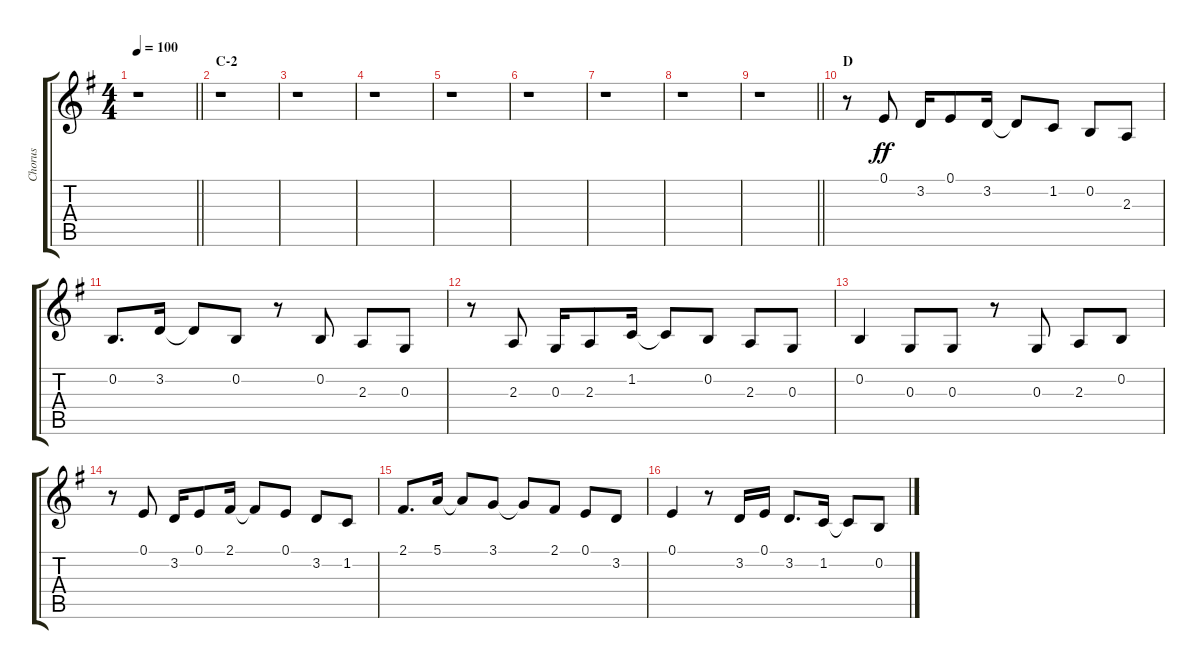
\track ("Chorus" "Chorus") {instrument voiceoohs}
\staff {score tabs}
\tuning (E4 B3 G3 D3 A2 E2) {hide}
\ts (4 4)
\tempo 100
\clef g2
\barLineRight lightlight
\ks g
r.1{dy ff} |
\section ("" "C-2")
r.1 |
r.1 |
r.1 |
r.1 |
r.1 |
r.1 |
r.1 |
\barLineRight lightlight
r.1 |
\section ("" "D")
r.8 0.1.8 3.2.16 0.1.8 3.2.16 3.2{t}.8 1.2.8 0.2.8 2.3.8 |
0.2.8{d} 3.2.16 3.2{t}.8 0.2.8 r.8 0.2.8 2.3.8 0.3.8 |
r.8 2.3.8 0.3.16 2.3.8 1.2.16 1.2{t}.8 0.2.8 2.3.8 0.3.8 |
0.2.4 0.3.8 0.3.8 r.8 0.3.8 2.3.8 0.2.8 |
r.8 0.1.8 3.2.16 0.1.8 2.1.16 2.1{t}.8 0.1.8 3.2.8 1.2.8 |
2.1.8{d} 5.1.16 5.1{t}.8 3.1.8 3.1{t}.8 2.1.8 0.1.8 3.2.8 |
0.1.4 r.8 3.2.16 0.1.16 3.2.8{d} 1.2.16 1.2{t}.8 0.2.8
